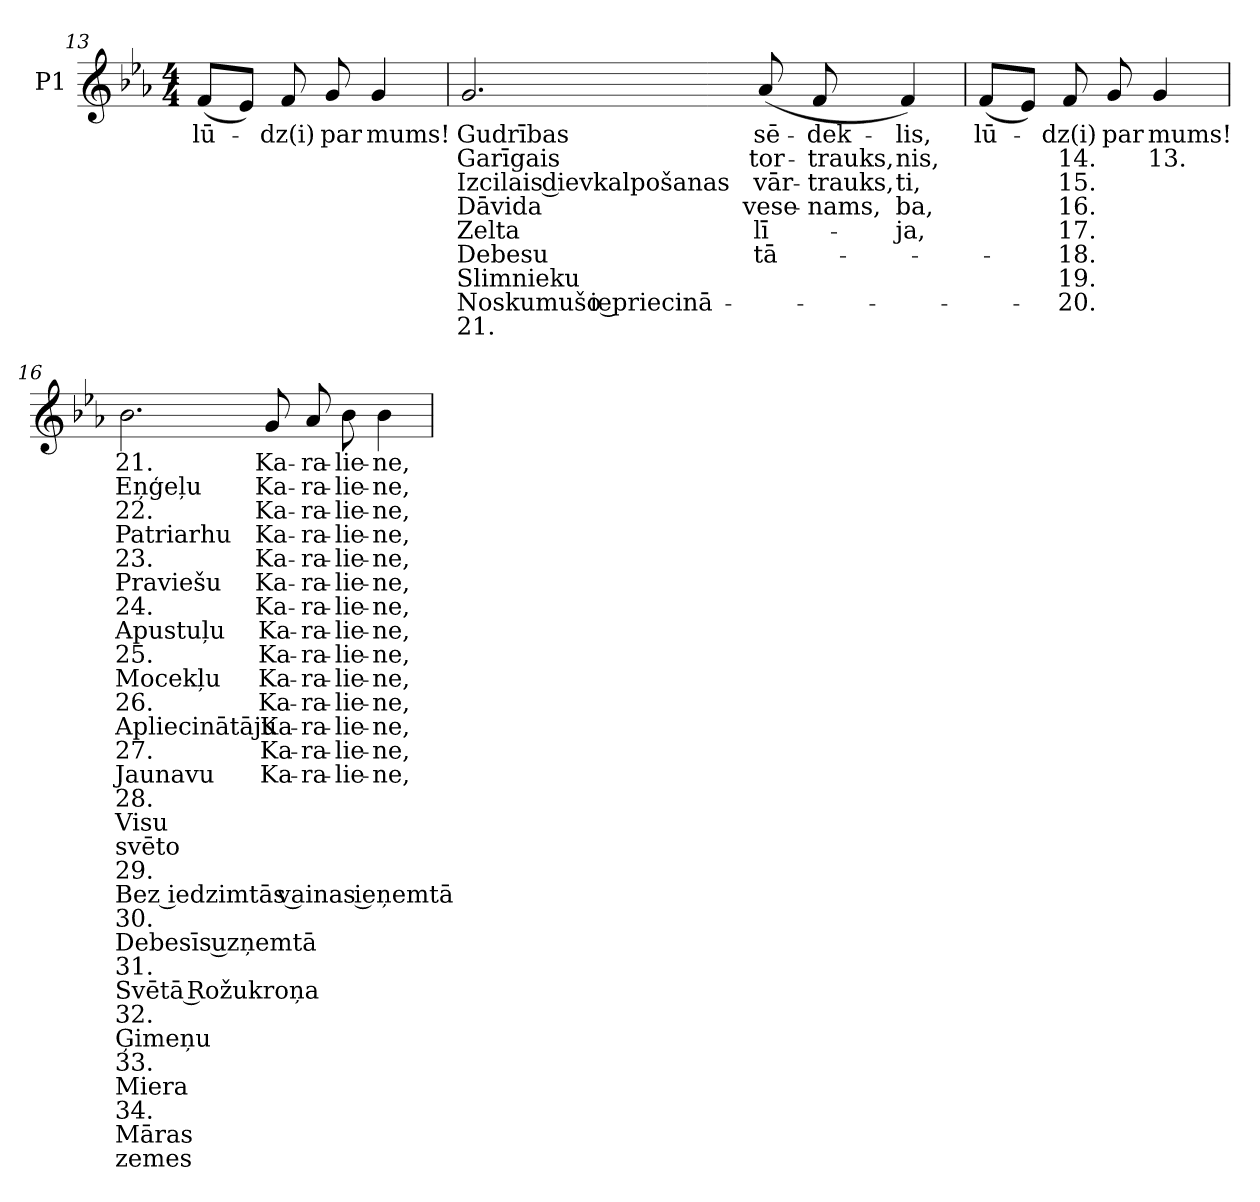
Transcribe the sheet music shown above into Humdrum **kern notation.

**kern	**text	**text	**text	**text	**text	**text	**text	**text	**text	**text	**text	**text	**text	**text	**text	**text	**text	**text	**text	**text	**text	**text	**text	**text	**text	**text	**text	**text	**text	**text
*part1	*part1	*part1	*part1	*part1	*part1	*part1	*part1	*part1	*part1	*part1	*part1	*part1	*part1	*part1	*part1	*part1	*part1	*part1	*part1	*part1	*part1	*part1	*part1	*part1	*part1	*part1	*part1	*part1	*part1	*part1
*staff1	*staff1	*staff1	*staff1	*staff1	*staff1	*staff1	*staff1	*staff1	*staff1	*staff1	*staff1	*staff1	*staff1	*staff1	*staff1	*staff1	*staff1	*staff1	*staff1	*staff1	*staff1	*staff1	*staff1	*staff1	*staff1	*staff1	*staff1	*staff1	*staff1	*staff1
*I"P1	*	*	*	*	*	*	*	*	*	*	*	*	*	*	*	*	*	*	*	*	*	*	*	*	*	*	*	*	*	*
*clefG2	*	*	*	*	*	*	*	*	*	*	*	*	*	*	*	*	*	*	*	*	*	*	*	*	*	*	*	*	*	*
*k[b-e-a-]	*	*	*	*	*	*	*	*	*	*	*	*	*	*	*	*	*	*	*	*	*	*	*	*	*	*	*	*	*	*
*E-:	*	*	*	*	*	*	*	*	*	*	*	*	*	*	*	*	*	*	*	*	*	*	*	*	*	*	*	*	*	*
*M4/4	*	*	*	*	*	*	*	*	*	*	*	*	*	*	*	*	*	*	*	*	*	*	*	*	*	*	*	*	*	*
=13	=13	=13	=13	=13	=13	=13	=13	=13	=13	=13	=13	=13	=13	=13	=13	=13	=13	=13	=13	=13	=13	=13	=13	=13	=13	=13	=13	=13	=13	=13
!	!LO:LY:b:color=#000000	!	!	!	!	!	!	!	!	!	!	!	!	!	!	!	!	!	!	!	!	!	!	!	!	!	!	!	!	!
(8fi/L	lū-	.	.	.	.	.	.	.	.	.	.	.	.	.	.	.	.	.	.	.	.	.	.	.	.	.	.	.	.	.
8e-i/J)	.	.	.	.	.	.	.	.	.	.	.	.	.	.	.	.	.	.	.	.	.	.	.	.	.	.	.	.	.	.
!	!LO:LY:b:color=#000000	!	!	!	!	!	!	!	!	!	!	!	!	!	!	!	!	!	!	!	!	!	!	!	!	!	!	!	!	!
8fi/	-dz(i)	.	.	.	.	.	.	.	.	.	.	.	.	.	.	.	.	.	.	.	.	.	.	.	.	.	.	.	.	.
!	!LO:LY:b:color=#000000	!	!	!	!	!	!	!	!	!	!	!	!	!	!	!	!	!	!	!	!	!	!	!	!	!	!	!	!	!
8gi/	par	.	.	.	.	.	.	.	.	.	.	.	.	.	.	.	.	.	.	.	.	.	.	.	.	.	.	.	.	.
!	!LO:LY:b:color=#000000	!	!	!	!	!	!	!	!	!	!	!	!	!	!	!	!	!	!	!	!	!	!	!	!	!	!	!	!	!
4gi/	mums!	.	.	.	.	.	.	.	.	.	.	.	.	.	.	.	.	.	.	.	.	.	.	.	.	.	.	.	.	.
=14	=14	=14	=14	=14	=14	=14	=14	=14	=14	=14	=14	=14	=14	=14	=14	=14	=14	=14	=14	=14	=14	=14	=14	=14	=14	=14	=14	=14	=14	=14
!	!LO:LY:b:color=#000000	!LO:LY:b:color=#000000	!LO:LY:b:color=#000000	!LO:LY:b:color=#000000	!LO:LY:b:color=#000000	!LO:LY:b:color=#000000	!LO:LY:b:color=#000000	!LO:LY:b:color=#000000	!LO:LY:b:color=#000000	!	!	!	!	!	!	!	!	!	!	!	!	!	!	!	!	!	!	!	!	!
2.gi/	Gudrības	Garīgais	Izcilais dievkalpošanas	Dāvida	Zelta	Debesu	Slimnieku	Noskumušo iepriecinā-	21.	.	.	.	.	.	.	.	.	.	.	.	.	.	.	.	.	.	.	.	.	.
!	!LO:LY:b:color=#000000	!LO:LY:b:color=#000000	!LO:LY:b:color=#000000	!LO:LY:b:color=#000000	!LO:LY:b:color=#000000	!LO:LY:b:color=#000000	!	!	!	!	!	!	!	!	!	!	!	!	!	!	!	!	!	!	!	!	!	!	!	!
(8a-i/	-sē-	-tor-	-vār-	-vese-	-lī-	-tā-	.	.	.	.	.	.	.	.	.	.	.	.	.	.	.	.	.	.	.	.	.	.	.	.
!	!LO:LY:b:color=#000000	!LO:LY:b:color=#000000	!LO:LY:b:color=#000000	!LO:LY:b:color=#000000	!	!	!	!	!	!	!	!	!	!	!	!	!	!	!	!	!	!	!	!	!	!	!	!	!	!
8fi/	dek-	-trauks,	trauks,	-nams,	.	.	.	.	.	.	.	.	.	.	.	.	.	.	.	.	.	.	.	.	.	.	.	.	.	.
!	!LO:LY:b:color=#000000	!LO:LY:b:color=#000000	!LO:LY:b:color=#000000	!LO:LY:b:color=#000000	!LO:LY:b:color=#000000	!	!	!	!	!	!	!	!	!	!	!	!	!	!	!	!	!	!	!	!	!	!	!	!	!
4fi/)	lis,	nis,	ti,	ba,	ja,	.	.	.	.	.	.	.	.	.	.	.	.	.	.	.	.	.	.	.	.	.	.	.	.	.
=15	=15	=15	=15	=15	=15	=15	=15	=15	=15	=15	=15	=15	=15	=15	=15	=15	=15	=15	=15	=15	=15	=15	=15	=15	=15	=15	=15	=15	=15	=15
!	!LO:LY:b:color=#000000	!	!	!	!	!	!	!	!	!	!	!	!	!	!	!	!	!	!	!	!	!	!	!	!	!	!	!	!	!
(8fi/L	lū-	.	.	.	.	.	.	.	.	.	.	.	.	.	.	.	.	.	.	.	.	.	.	.	.	.	.	.	.	.
8e-i/J)	.	.	.	.	.	.	.	.	.	.	.	.	.	.	.	.	.	.	.	.	.	.	.	.	.	.	.	.	.	.
!	!LO:LY:b:color=#000000	!LO:LY:b:color=#000000	!LO:LY:b:color=#000000	!LO:LY:b:color=#000000	!LO:LY:b:color=#000000	!LO:LY:b:color=#000000	!LO:LY:b:color=#000000	!LO:LY:b:color=#000000	!	!	!	!	!	!	!	!	!	!	!	!	!	!	!	!	!	!	!	!	!	!
8fi/	dz(i)	14.	15.	16.	17.	-18.	19.	20.	.	.	.	.	.	.	.	.	.	.	.	.	.	.	.	.	.	.	.	.	.	.
!	!LO:LY:b:color=#000000	!	!	!	!	!	!	!	!	!	!	!	!	!	!	!	!	!	!	!	!	!	!	!	!	!	!	!	!	!
8gi/	par	.	.	.	.	.	.	.	.	.	.	.	.	.	.	.	.	.	.	.	.	.	.	.	.	.	.	.	.	.
!	!LO:LY:b:color=#000000	!LO:LY:b:color=#000000	!	!	!	!	!	!	!	!	!	!	!	!	!	!	!	!	!	!	!	!	!	!	!	!	!	!	!	!
4gi/	mums!	13.	.	.	.	.	.	.	.	.	.	.	.	.	.	.	.	.	.	.	.	.	.	.	.	.	.	.	.	.
!!LO:LB:g=z
=16	=16	=16	=16	=16	=16	=16	=16	=16	=16	=16	=16	=16	=16	=16	=16	=16	=16	=16	=16	=16	=16	=16	=16	=16	=16	=16	=16	=16	=16	=16
!	!LO:LY:b:color=#000000	!LO:LY:b:color=#000000	!LO:LY:b:color=#000000	!LO:LY:b:color=#000000	!LO:LY:b:color=#000000	!LO:LY:b:color=#000000	!LO:LY:b:color=#000000	!LO:LY:b:color=#000000	!LO:LY:b:color=#000000	!LO:LY:b:color=#000000	!LO:LY:b:color=#000000	!LO:LY:b:color=#000000	!LO:LY:b:color=#000000	!LO:LY:b:color=#000000	!LO:LY:b:color=#000000	!LO:LY:b:color=#000000	!LO:LY:b:color=#000000	!LO:LY:b:color=#000000	!LO:LY:b:color=#000000	!LO:LY:b:color=#000000	!LO:LY:b:color=#000000	!LO:LY:b:color=#000000	!LO:LY:b:color=#000000	!LO:LY:b:color=#000000	!LO:LY:b:color=#000000	!LO:LY:b:color=#000000	!LO:LY:b:color=#000000	!LO:LY:b:color=#000000	!LO:LY:b:color=#000000	!LO:LY:b:color=#000000
2.b-i\	21.	Eņģeļu	22.	Patriarhu	23.	Praviešu	24.	Apustuļu	25.	Mocekļu	26.	Apliecinātāju	27.	Jaunavu	28.	Visu	svēto	29.	Bez iedzimtās vainas ieņemtā	30.	Debesīs uzņemtā	31.	Svētā Rožukroņa	32.	Ģimeņu	33.	Miera	34.	Māras	zemes
!	!LO:LY:b:color=#000000	!LO:LY:b:color=#000000	!LO:LY:b:color=#000000	!LO:LY:b:color=#000000	!LO:LY:b:color=#000000	!LO:LY:b:color=#000000	!LO:LY:b:color=#000000	!LO:LY:b:color=#000000	!LO:LY:b:color=#000000	!LO:LY:b:color=#000000	!LO:LY:b:color=#000000	!LO:LY:b:color=#000000	!LO:LY:b:color=#000000	!LO:LY:b:color=#000000	!	!	!	!	!	!	!	!	!	!	!	!	!	!	!	!
8gi/	Ka-	Ka-	Ka-	Ka-	Ka-	-Ka-	-Ka-	Ka-	-Ka-	-Ka-	-Ka-	-Ka-	-Ka-	-Ka-	.	.	.	.	.	.	.	.	.	.	.	.	.	.	.	.
!	!LO:LY:b:color=#000000	!LO:LY:b:color=#000000	!LO:LY:b:color=#000000	!LO:LY:b:color=#000000	!LO:LY:b:color=#000000	!LO:LY:b:color=#000000	!LO:LY:b:color=#000000	!LO:LY:b:color=#000000	!LO:LY:b:color=#000000	!LO:LY:b:color=#000000	!LO:LY:b:color=#000000	!LO:LY:b:color=#000000	!LO:LY:b:color=#000000	!LO:LY:b:color=#000000	!	!	!	!	!	!	!	!	!	!	!	!	!	!	!	!
8a-i/	-ra-	-ra-	-ra-	-ra-	-ra-	-ra-	-ra-	-ra-	-ra-	-ra-	-ra-	-ra-	-ra-	-ra-	.	.	.	.	.	.	.	.	.	.	.	.	.	.	.	.
!	!LO:LY:b:color=#000000	!LO:LY:b:color=#000000	!LO:LY:b:color=#000000	!LO:LY:b:color=#000000	!LO:LY:b:color=#000000	!LO:LY:b:color=#000000	!LO:LY:b:color=#000000	!LO:LY:b:color=#000000	!LO:LY:b:color=#000000	!LO:LY:b:color=#000000	!LO:LY:b:color=#000000	!LO:LY:b:color=#000000	!LO:LY:b:color=#000000	!LO:LY:b:color=#000000	!	!	!	!	!	!	!	!	!	!	!	!	!	!	!	!
8b-i\	-lie-	-lie-	-lie-	-lie-	-lie-	-lie-	-lie-	-lie-	-lie-	-lie-	-lie-	-lie-	-lie-	-lie-	.	.	.	.	.	.	.	.	.	.	.	.	.	.	.	.
!	!LO:LY:b:color=#000000	!LO:LY:b:color=#000000	!LO:LY:b:color=#000000	!LO:LY:b:color=#000000	!LO:LY:b:color=#000000	!LO:LY:b:color=#000000	!LO:LY:b:color=#000000	!LO:LY:b:color=#000000	!LO:LY:b:color=#000000	!LO:LY:b:color=#000000	!LO:LY:b:color=#000000	!LO:LY:b:color=#000000	!LO:LY:b:color=#000000	!LO:LY:b:color=#000000	!	!	!	!	!	!	!	!	!	!	!	!	!	!	!	!
4b-i\	-ne,	-ne,	-ne,	-ne,	-ne,	-ne,	ne,	ne,	ne,	ne,	ne,	ne,	ne,	ne,	.	.	.	.	.	.	.	.	.	.	.	.	.	.	.	.
=	=	=	=	=	=	=	=	=	=	=	=	=	=	=	=	=	=	=	=	=	=	=	=	=	=	=	=	=	=	=
*-	*-	*-	*-	*-	*-	*-	*-	*-	*-	*-	*-	*-	*-	*-	*-	*-	*-	*-	*-	*-	*-	*-	*-	*-	*-	*-	*-	*-	*-	*-
